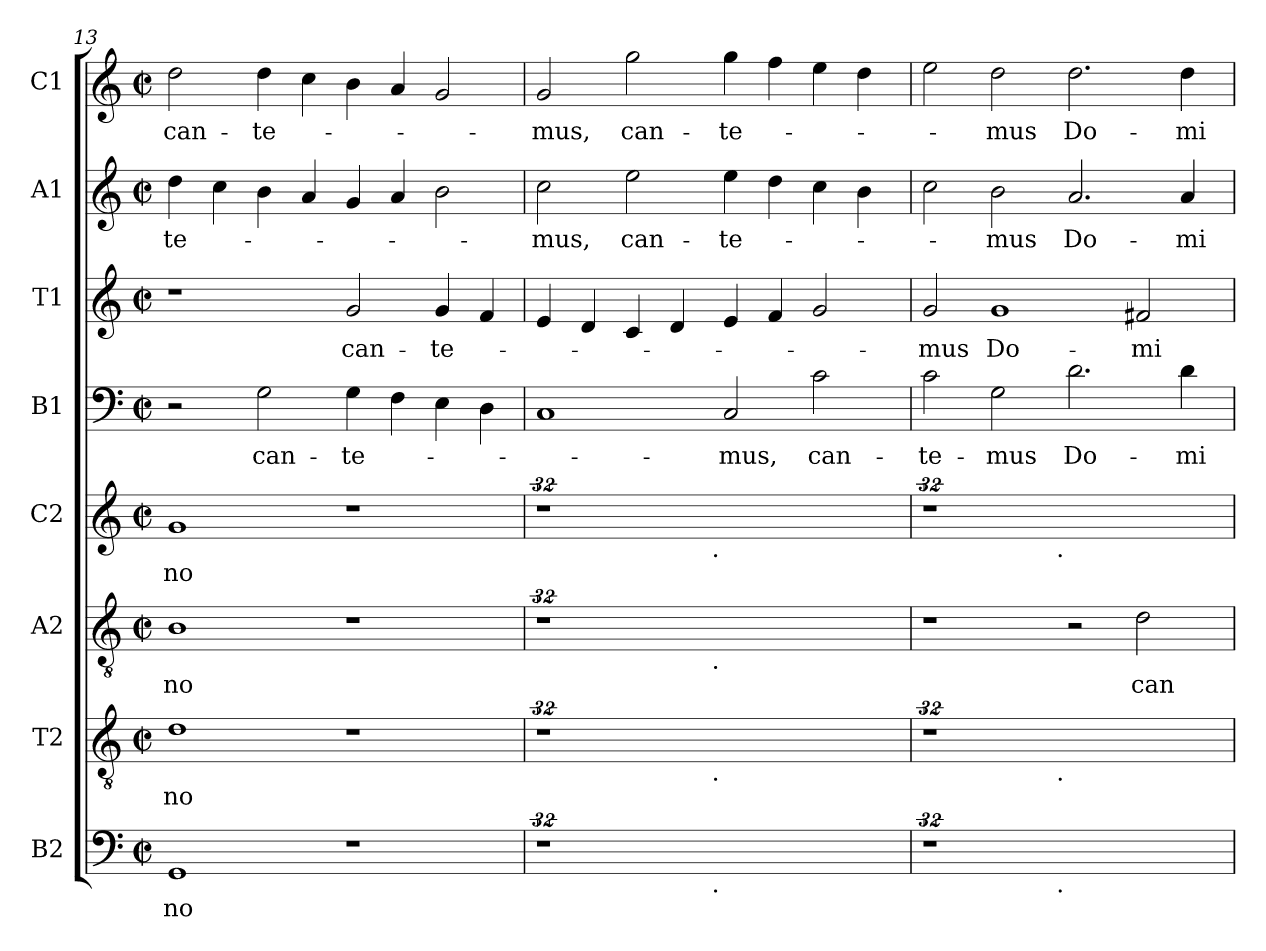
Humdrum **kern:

**kern	**text	**kern	**text	**kern	**text	**kern	**text	**kern	**text	**kern	**text	**kern	**text	**kern	**text
*part8	*part8	*part7	*part7	*part6	*part6	*part5	*part5	*part4	*part4	*part3	*part3	*part2	*part2	*part1	*part1
*staff8	*staff8	*staff7	*staff7	*staff6	*staff6	*staff5	*staff5	*staff4	*staff4	*staff3	*staff3	*staff2	*staff2	*staff1	*staff1
*I"B2	*	*I"T2	*	*I"A2	*	*I"C2	*	*I"B1	*	*I"T1	*	*I"A1	*	*I"C1	*
*I'B2	*	*I'T2	*	*I'A2	*	*I'C2	*	*I'B1	*	*I'T1	*	*I'A1	*	*I'C1	*
!!LO:PB:g=z
*clefF4	*	*clefGv2	*	*clefGv2	*	*clefG2	*	*clefF4	*	*clefG2	*	*clefG2	*	*clefG2	*
*k[]	*	*k[]	*	*k[]	*	*k[]	*	*k[]	*	*k[]	*	*k[]	*	*k[]	*
*C:	*	*C:	*	*C:	*	*C:	*	*C:	*	*C:	*	*C:	*	*C:	*
*M2/2	*	*M2/2	*	*M2/2	*	*M2/2	*	*M2/2	*	*M2/2	*	*M2/2	*	*M2/2	*
*met(c|)	*	*met(c|)	*	*met(c|)	*	*met(c|)	*	*met(c|)	*	*met(c|)	*	*met(c|)	*	*met(c|)	*
=13	=13	=13	=13	=13	=13	=13	=13	=13	=13	=13	=13	=13	=13	=13	=13
!	!LO:LY:b	!	!LO:LY:b	!	!LO:LY:b	!	!LO:LY:b	!	!	!	!	!	!LO:LY:b	!	!LO:LY:b
1GG	-no	1d	no	1B	-no	1g	-no	2r	.	1r	.	4dd\	-te-	2dd\	can-
.	.	.	.	.	.	.	.	.	.	.	.	4cc\	.	.	.
!	!	!	!	!	!	!	!	!	!LO:LY:b	!	!	!	!	!	!LO:LY:b
.	.	.	.	.	.	.	.	2G\	can-	.	.	4b\	.	4dd\	-te-
.	.	.	.	.	.	.	.	.	.	.	.	4a/	.	4cc\	.
!	!	!	!	!	!	!	!	!	!LO:LY:b	!	!LO:LY:b	!	!	!	!
1r	.	1r	.	1r	.	1r	.	4G\	-te-	2g/	can-	4g/	.	4b\	.
.	.	.	.	.	.	.	.	4F\	.	.	.	4a/	.	4a/	.
!	!	!	!	!	!	!	!	!	!	!	!LO:LY:b	!	!	!	!
.	.	.	.	.	.	.	.	4E\	.	4g/	-te-	2b\	.	2g/	.
.	.	.	.	.	.	.	.	4D\	.	4f/	.	.	.	.	.
=14	=14	=14	=14	=14	=14	=14	=14	=14	=14	=14	=14	=14	=14	=14	=14
!	!	!	!	!	!	!	!	!	!	!	!	!	!LO:LY:b	!	!LO:LY:b
32%31r	.	32%31r	.	32%31r	.	32%31r	.	1C	.	4e/	.	2cc\	-mus,	2g/	-mus,
.	.	.	.	.	.	.	.	.	.	4d/	.	.	.	.	.
!	!	!	!	!	!	!	!	!	!	!	!	!	!LO:LY:b	!	!LO:LY:b
.	.	.	.	.	.	.	.	.	.	4c/	.	2ee\	can-	2gg\	can-
.	.	.	.	.	.	.	.	.	.	4d/	.	.	.	.	.
!	!	!	!	!	!	!LO:TX:b:t=.	!	!	!	!	!	!	!	!	!
!	!	!	!	!LO:TX:b:t=.	!	!	!	!	!	!	!	!	!	!	!
!	!	!LO:TX:b:t=.	!	!	!	!	!	!	!	!	!	!	!	!	!
!LO:TX:b:t=.	!	!	!	!	!	!	!	!	!	!	!	!	!	!	!
1ryy	.	1ryy	.	1ryy	.	1ryy	.	.	.	.	.	.	.	.	.
!	!	!	!	!	!	!	!	!	!LO:LY:b	!	!	!	!LO:LY:b	!	!LO:LY:b
.	.	.	.	.	.	.	.	2C/	-mus,	4e/	.	4ee\	-te-	4gg\	-te-
.	.	.	.	.	.	.	.	.	.	4f/	.	4dd\	.	4ff\	.
!	!	!	!	!	!	!	!	!	!LO:LY:b	!	!	!	!	!	!
.	.	.	.	.	.	.	.	2c\	can-	2g/	.	4cc\	.	4ee\	.
.	.	.	.	.	.	.	.	.	.	.	.	4b\	.	4dd\	.
32ryy	.	32ryy	.	32ryy	.	32ryy	.	.	.	.	.	.	.	.	.
=15	=15	=15	=15	=15	=15	=15	=15	=15	=15	=15	=15	=15	=15	=15	=15
!	!	!	!	!	!	!	!	!	!LO:LY:b	!	!LO:LY:b	!	!	!	!
32%31r	.	32%31r	.	1r	.	32%31r	.	2c\	-te-	2g/	-mus	2cc\	.	2ee\	.
!	!	!	!	!	!	!	!	!	!LO:LY:b	!	!LO:LY:b	!	!LO:LY:b	!	!LO:LY:b
.	.	.	.	.	.	.	.	2G\	-mus	1g	Do-	2b\	-mus	2dd\	-mus
!	!	!	!	!	!	!LO:TX:b:t=.	!	!	!	!	!	!	!	!	!
!	!	!LO:TX:b:t=.	!	!	!	!	!	!	!	!	!	!	!	!	!
!LO:TX:b:t=.	!	!	!	!	!	!	!	!	!	!	!	!	!	!	!
1ryy	.	1ryy	.	.	.	1ryy	.	.	.	.	.	.	.	.	.
!	!	!	!	!	!	!	!	!	!LO:LY:b	!	!	!	!LO:LY:b	!	!LO:LY:b
.	.	.	.	2r	.	.	.	2.d\	Do-	.	.	2.a/	Do-	2.dd\	Do-
!	!	!	!	!	!LO:LY:b	!	!	!	!	!	!LO:LY:b	!	!	!	!
.	.	.	.	2d\	can-	.	.	.	.	2f#X/	-mi-	.	.	.	.
!	!	!	!	!	!	!	!	!	!LO:LY:b	!	!	!	!LO:LY:b	!	!LO:LY:b
.	.	.	.	.	.	.	.	4d\	-mi-	.	.	4a/	-mi-	4dd\	-mi-
32ryy	.	32ryy	.	.	.	32ryy	.	.	.	.	.	.	.	.	.
=	=	=	=	=	=	=	=	=	=	=	=	=	=	=	=
*-	*-	*-	*-	*-	*-	*-	*-	*-	*-	*-	*-	*-	*-	*-	*-
